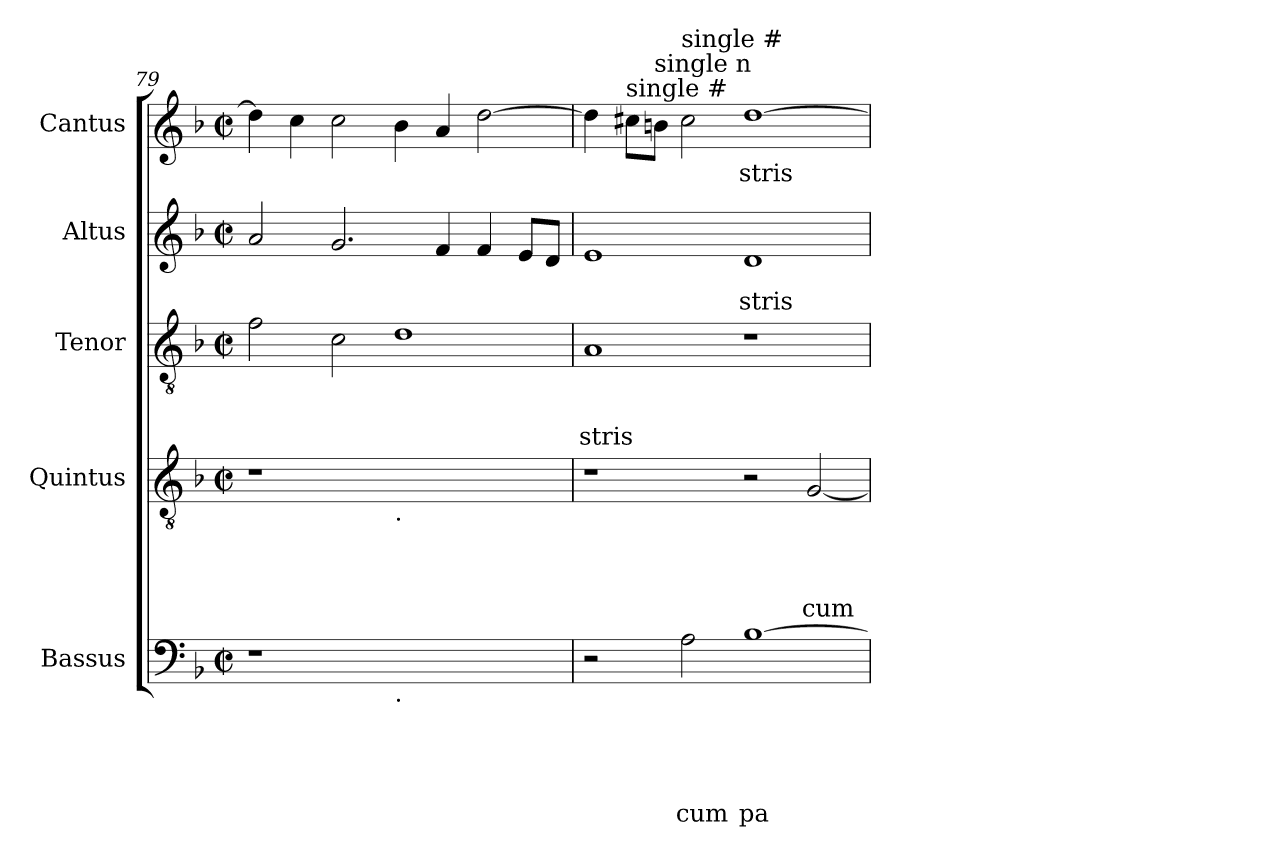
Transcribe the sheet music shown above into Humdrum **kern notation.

**kern	**text	**text	**text	**text	**text	**kern	**text	**text	**text	**text	**kern	**text	**text	**text	**kern	**text	**text	**kern	**text
*part5	*part5	*part5	*part5	*part5	*part5	*part4	*part4	*part4	*part4	*part4	*part3	*part3	*part3	*part3	*part2	*part2	*part2	*part1	*part1
*staff5	*staff5	*staff5	*staff5	*staff5	*staff5	*staff4	*staff4	*staff4	*staff4	*staff4	*staff3	*staff3	*staff3	*staff3	*staff2	*staff2	*staff2	*staff1	*staff1
*I"Bassus	*	*	*	*	*	*I"Quintus	*	*	*	*	*I"Tenor	*	*	*	*I"Altus	*	*	*I"Cantus	*
*clefF4	*	*	*	*	*	*clefGv2	*	*	*	*	*clefGv2	*	*	*	*clefG2	*	*	*clefG2	*
*k[b-]	*	*	*	*	*	*k[b-]	*	*	*	*	*k[b-]	*	*	*	*k[b-]	*	*	*k[b-]	*
*F:	*	*	*	*	*	*F:	*	*	*	*	*F:	*	*	*	*F:	*	*	*F:	*
*M2/2	*	*	*	*	*	*M2/2	*	*	*	*	*M2/2	*	*	*	*M2/2	*	*	*M2/2	*
*met(c|)	*	*	*	*	*	*met(c|)	*	*	*	*	*met(c|)	*	*	*	*met(c|)	*	*	*met(c|)	*
=79	=79	=79	=79	=79	=79	=79	=79	=79	=79	=79	=79	=79	=79	=79	=79	=79	=79	=79	=79
1r	.	.	.	.	.	1r	.	.	.	.	2f\	.	.	.	2a/	.	.	4dd\]	.
.	.	.	.	.	.	.	.	.	.	.	.	.	.	.	.	.	.	4cc\	.
.	.	.	.	.	.	.	.	.	.	.	2c\	.	.	.	2.g/	.	.	2cc\	.
!	!	!	!	!	!	!LO:TX:b:t=.	!	!	!	!	!	!	!	!	!	!	!	!	!
!LO:TX:b:t=.	!	!	!	!	!	!	!	!	!	!	!	!	!	!	!	!	!	!	!
1ryy	.	.	.	.	.	1ryy	.	.	.	.	1d	.	.	.	.	.	.	4b-\	.
.	.	.	.	.	.	.	.	.	.	.	.	.	.	.	4f/	.	.	4a/	.
.	.	.	.	.	.	.	.	.	.	.	.	.	.	.	4f/	.	.	[>2dd\	.
.	.	.	.	.	.	.	.	.	.	.	.	.	.	.	8e/L	.	.	.	.
.	.	.	.	.	.	.	.	.	.	.	.	.	.	.	8d/J	.	.	.	.
=80	=80	=80	=80	=80	=80	=80	=80	=80	=80	=80	=80	=80	=80	=80	=80	=80	=80	=80	=80
!	!	!	!	!	!	!	!	!	!	!	!	!	!	!LO:LY:b	!	!	!	!	!
2r	.	.	.	.	.	1r	.	.	.	.	1A	.	.	stris	1e	.	.	4dd\]	.
!	!	!	!	!	!	!	!	!	!	!	!	!	!	!	!	!	!	!LO:TX:a:t=single #	!
.	.	.	.	.	.	.	.	.	.	.	.	.	.	.	.	.	.	8cc#\L	.
!	!	!	!	!	!	!	!	!	!	!	!	!	!	!	!	!	!	!LO:TX:a:t=single n	!
.	.	.	.	.	.	.	.	.	.	.	.	.	.	.	.	.	.	8b\J	.
!	!	!	!	!	!	!	!	!	!	!	!	!	!	!	!	!	!	!LO:TX:a:t=single #	!
!	!	!	!	!	!LO:LY:b	!	!	!	!	!	!	!	!	!	!	!	!	!	!
2A\	.	.	.	.	cum	.	.	.	.	.	.	.	.	.	.	.	.	2cc#\	.
!	!	!	!	!	!LO:LY:b	!	!	!	!	!	!	!	!	!	!	!	!LO:LY:b	!	!LO:LY:b
[>1B-	.	.	.	.	pa	2r	.	.	.	.	1r	.	.	.	1d	.	-stris	[>1dd	stris
!	!	!	!	!	!	!	!	!	!	!LO:LY:b	!	!	!	!	!	!	!	!	!
.	.	.	.	.	.	[<2G/	.	.	.	cum	.	.	.	.	.	.	.	.	.
=	=	=	=	=	=	=	=	=	=	=	=	=	=	=	=	=	=	=	=
*-	*-	*-	*-	*-	*-	*-	*-	*-	*-	*-	*-	*-	*-	*-	*-	*-	*-	*-	*-
